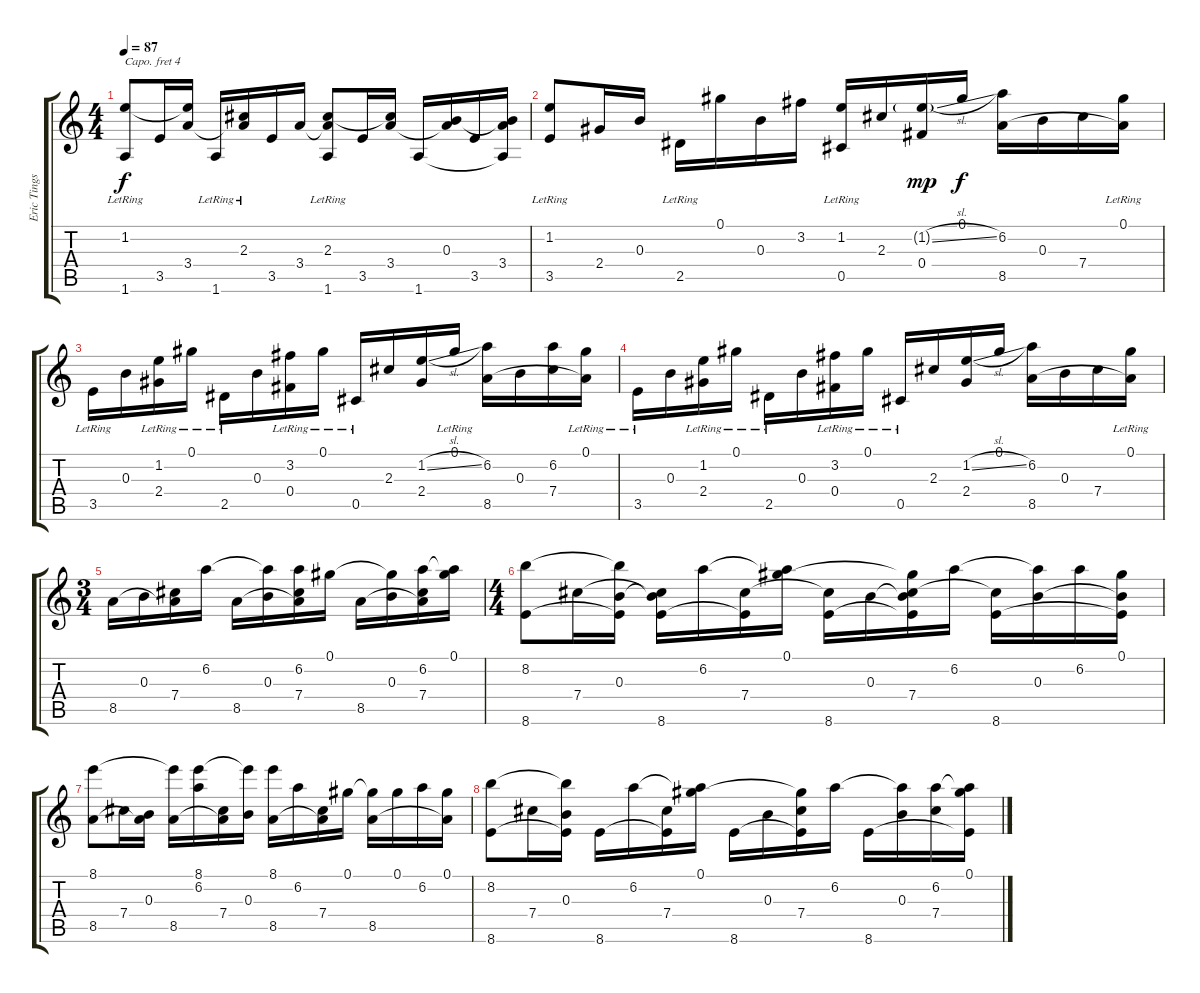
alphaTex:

\track ("Eric Tingstad" "Eric Tings") {instrument acousticguitarnylon}
\staff {score tabs}
\capo 4
\tuning (E4 B3 G3 D3 A2 E2) {hide}
\ts (4 4)
\tempo 87
\clef g2
\ks c
(1.2 1.6{lr}).8{dy f} 3.5.16 (1.2{t} 3.4).16 1.6{lr}.16 (2.3{lr} 3.4{t}).16 3.5.16 3.4.16 (2.3 3.4{t} 1.6{lr}).8 3.5.16 (2.3{t} 3.4).16 1.6.16 (0.3 3.4{t}).16 3.5.16 (0.3{t} 3.4 1.6{t}).16 |
(1.2{lr} 3.5{lr}).8 2.4.16 0.3.16 2.5{lr}.16 0.1.16 0.3.16 3.2.16 (1.2 0.5{lr}).16 2.3.16 (1.2{sl g} 0.4).16{dy mp} 0.1.16{dy f} (6.2 8.5).16 0.3.16 7.4.16 (0.1{lr} 8.5{t}).16 |
3.5{lr}.16 0.3.16 (1.2{lr} 2.4).16 0.1{lr}.16 2.5{lr}.16 0.3.16 (3.2{lr} 0.4).16 0.1{lr}.16 0.5{lr}.16 2.3.16 (1.2{sl} 2.4).16 0.1{lr}.16 (6.2 8.5).16 0.3.16 (6.2 7.4).16 (0.1{lr} 8.5{t}).16 |
3.5{lr}.16 0.3.16 (1.2{lr} 2.4).16 0.1{lr}.16 2.5{lr}.16 0.3.16 (3.2{lr} 0.4).16 0.1{lr}.16 0.5{lr}.16 2.3.16 (1.2{sl} 2.4).16 0.1.16 (6.2 8.5).16 0.3.16 7.4.16 (0.1{lr} 8.5{t}).16 |
\ts (3 4)
8.5.16 0.3.16 (7.4 8.5{t}).16 6.2.16 8.5.16 (6.2{t} 0.3).16 (6.2 7.4 8.5{t}).16 0.1.16 8.5.16 (0.1{t} 0.3).16 (6.2 7.4 8.5{t}).16 (0.1 6.2{t}).16 |
\ts (4 4)
(8.2 8.6).8 7.4.16 (8.2{t} 0.3 8.6{t}).16 (0.3{t} 7.4{t} 8.6).16 6.2.16 (7.4 8.6{t}).16 (0.1 6.2{t}).16 (7.4{t} 8.6).16 0.3.16 (0.1{t} 0.3{t} 7.4 8.6{t}).16 6.2.16 (7.4{t} 8.6).16 (6.2{t} 0.3).16 6.2.16 (0.1 0.3{t} 8.6{t}).16 |
(8.1 8.5).8 7.4.16 (0.3 8.5{t}).16 (8.1{t} 8.5).16 (8.1 6.2).16 (7.4 8.5{t}).16 (8.1{t} 0.3).16 (8.1 8.5).16 6.2.16 (7.4 8.5{t}).16 0.1.16 (0.1{t} 8.5).16 0.1.16 6.2.16 (0.1 8.5{t}).16 |
(8.2 8.6).8 7.4.16 (8.2{t} 0.3 8.6{t}).16 8.6.16 6.2.16 (7.4 8.6{t}).16 (0.1 6.2{t}).16 8.6.16 0.3.16 (0.1{t} 7.4 8.6{t}).16 6.2.16 8.6.16 (6.2{t} 0.3).16 (6.2 7.4).16 (0.1 6.2{t} 8.6{t}).16
